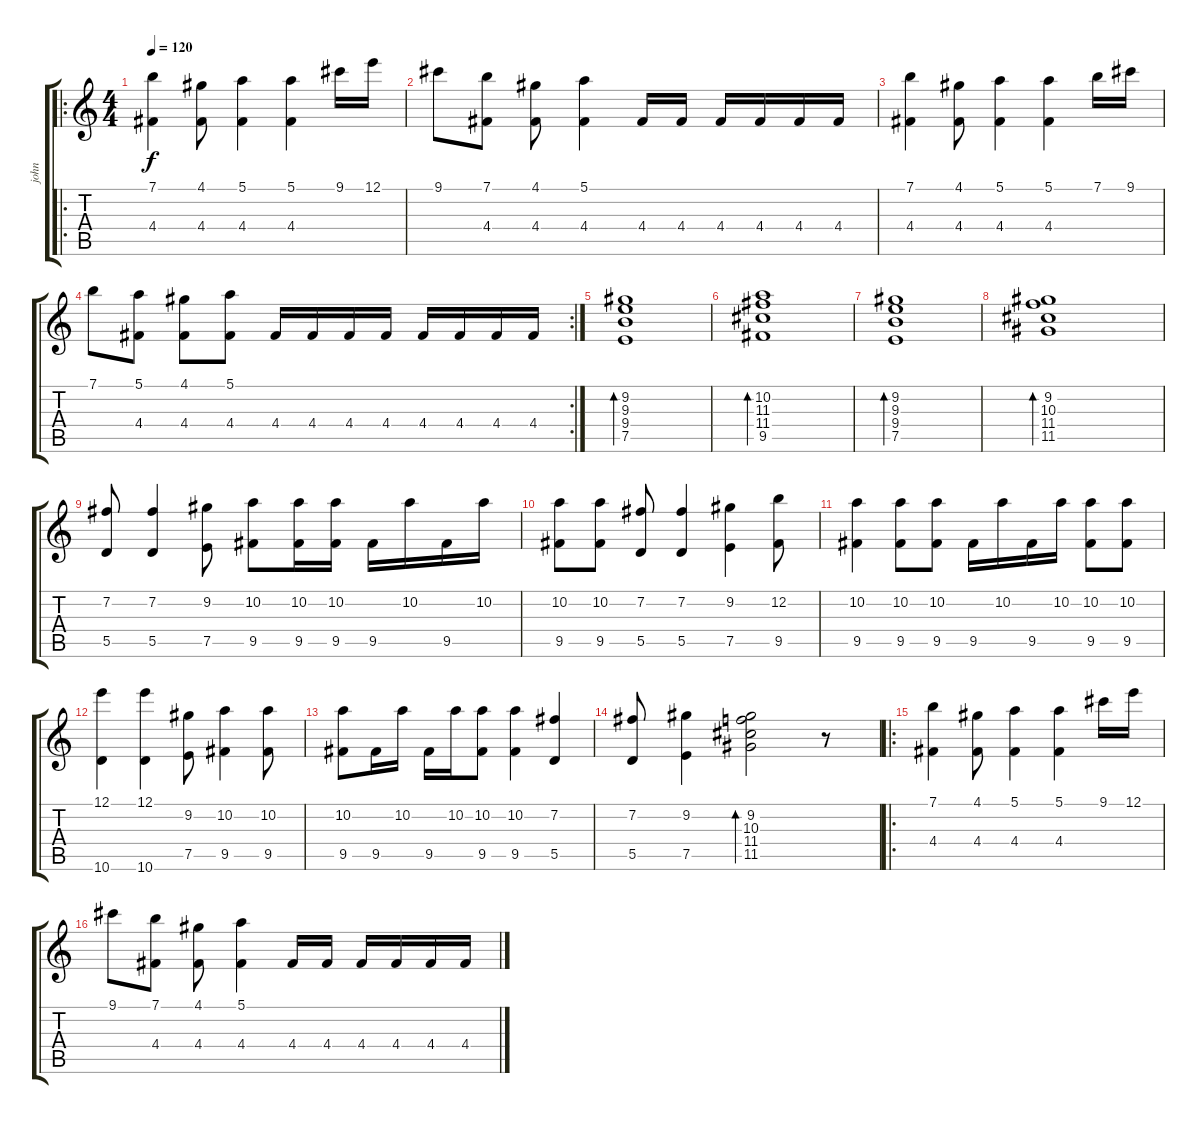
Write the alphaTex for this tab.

\track ("john" "john") {instrument acousticguitarsteel}
\staff {score tabs}
\tuning (E4 B3 G3 D3 A2 E2) {hide}
\ro
\ts (4 4)
\tempo 120
\clef g2
\ks c
(7.1 4.4).4{dy f instrument acousticguitarsteel} (4.1 4.4).8 (5.1 4.4).4 (5.1 4.4).4 9.1.16 12.1.16 |
9.1.8 (7.1 4.4).8 (4.1 4.4).8 (5.1 4.4).4 4.4.16 4.4.16 4.4.16 4.4.16 4.4.16 4.4.16 |
(7.1 4.4).4 (4.1 4.4).8 (5.1 4.4).4 (5.1 4.4).4 7.1.16 9.1.16 |
\rc 2
7.1.8 (5.1 4.4).8 (4.1 4.4).8 (5.1 4.4).8 4.4.16 4.4.16 4.4.16 4.4.16 4.4.16 4.4.16 4.4.16 4.4.16 |
(9.2 9.3 9.4 7.5).1{bd 120} |
(10.2 11.3 11.4 9.5).1{bd 240} |
(9.2 9.3 9.4 7.5).1{bd 240} |
(9.2 10.3 11.4 11.5).1{bd 240} |
(7.2 5.5).8 (7.2 5.5).4 (9.2 7.5).8 (10.2 9.5).8 (10.2 9.5).16 (10.2 9.5).16 9.5.16 10.2.16 9.5.16 10.2.16 |
(10.2 9.5).8 (10.2 9.5).8 (7.2 5.5).8 (7.2 5.5).4 (9.2 7.5).4 (12.2 9.5).8 |
(10.2 9.5).4 (10.2 9.5).8 (10.2 9.5).8 9.5.16 10.2.16 9.5.16 10.2.16 (10.2 9.5).8 (10.2 9.5).8 |
(12.1 10.6).4 (12.1 10.6).4 (9.2 7.5).8 (10.2 9.5).4 (10.2 9.5).8 |
(10.2 9.5).8 9.5.16 10.2.16 9.5.16 10.2.16 (10.2 9.5).8 (10.2 9.5).4 (7.2 5.5).4 |
(7.2 5.5).8 (9.2 7.5).4 (9.2 10.3 11.4 11.5).2{bd 120} r.8 |
\ro
(7.1 4.4).4 (4.1 4.4).8 (5.1 4.4).4 (5.1 4.4).4 9.1.16 12.1.16 |
9.1.8 (7.1 4.4).8 (4.1 4.4).8 (5.1 4.4).4 4.4.16 4.4.16 4.4.16 4.4.16 4.4.16 4.4.16
